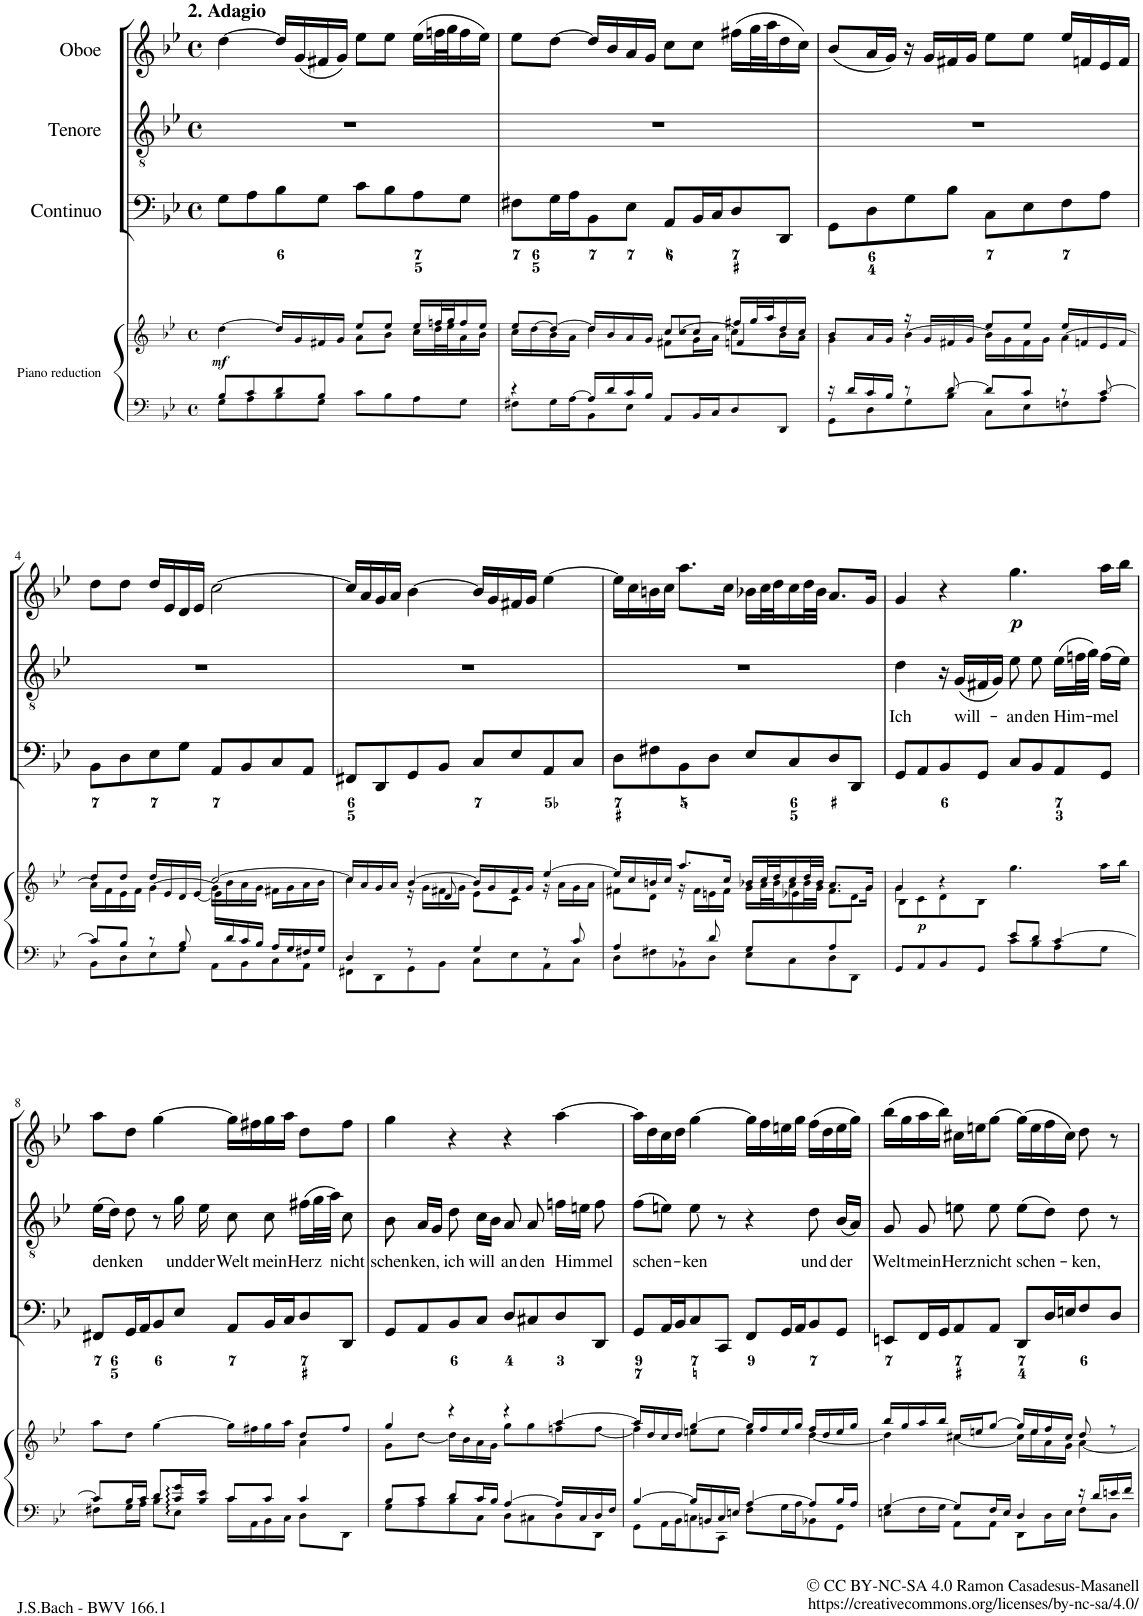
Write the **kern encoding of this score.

**kern	**kern	**dynam	**kern	**kern	**text	**kern	**dynam
*part4	*part4	*part4	*part3	*part2	*part2	*part1	*part1
*staff5	*staff4	*staff4/5	*staff3	*staff2	*staff2	*staff1	*staff1
*I"Piano reduction	*	*	*I"Continuo	*I"Tenore	*	*I"Oboe	*
*I'Pno	*	*	*	*	*	*I'Ob	*
*stria5	*stria5	*	*	*	*	*	*
*clefF4	*clefG2	*	*clefF4	*clefGv2	*	*clefG2	*
*k[b-e-]	*k[b-e-]	*	*k[b-e-]	*k[b-e-]	*	*k[b-e-]	*
*M4/4	*M4/4	*	*M4/4	*M4/4	*	*M4/4	*
*met(c)	*met(c)	*	*met(c)	*met(c)	*	*met(c)	*
=1	=1	=1	=1	=1	=1	=1	=1
*^	*^	*	*	*	*	*	*
!	!	!	!	!	!	!	!	!LO:TX:a:B:t=2. Adagio	!
!	!	!	!	!LO:DY:b	!	!	!	!	!
8B-/L	8G\L	[>4dd\	2ryy	mf	8G\L	1r	.	[4dd\	.
8c/	8A\	.	.	.	8A\	.	.	.	.
8d/	8B-\	16dd/LL]	.	.	8B-\	.	.	16dd/LL]	.
.	.	16g/	.	.	.	.	.	(16g/	.
8B-/J	8G\J	16f#X/	.	.	8G\J	.	.	16f#X/	.
.	.	16g/JJ	.	.	.	.	.	16g/JJ)	.
2ryy	8c\L	8ee-/L	8a\L	.	8c\L	.	.	8ee-\L	.
.	8B-\	8ee-/J	8b-\J	.	8B-\	.	.	8ee-\J	.
.	8A\	16ee-/LL	16cc\LL	.	8A\	.	.	(16ee-\LL	.
.	.	32ffn/L	32dd\L	.	.	.	.	32ffn\L	.
.	.	32gg/J	32ee-\J	.	.	.	.	32gg\J	.
.	8G\J	16ff/	16a\	.	8G\J	.	.	16ff\	.
.	.	16ee-/JJ	16b-\JJ	.	.	.	.	16ee-\JJ)	.
=2	=2	=2	=2	=2	=2	=2	=2	=2	=2
*	*	*	*^	*	*	*	*	*	*
4r	8F#X\L	8ee-/L	16cc\LL	2ryy	.	8F#X\L	1r	.	8ee-\L	.
.	.	.	[>16dd\	.	.	.	.	.	.	.
.	16G\L	8dd/J_	16b-\	.	.	16G\L	.	.	[8dd\J	.
.	[>16A\J	.	16a\JJ	.	.	16A\J	.	.	.	.
16A/LL]	8BB-\	16dd/LL]	4dd\	.	.	8BB-\	.	.	16dd/LL]	.
16d/	.	16b-/	.	.	.	.	.	.	16b-/	.
16c/	8E-\J	16a/	.	.	.	8E-\J	.	.	16a/	.
16B-/JJ	.	16g/JJ	.	.	.	.	.	.	16g/JJ	.
2ryy	8AA/L	8cc/L	8f#X\L	[>4cc/	.	8AA/L	.	.	8cc\L	.
.	16BB-/L	8cc/J	16g\L	.	.	16BB-/L	.	.	8cc\J	.
.	16C/J	.	16a\JJ	.	.	16C/J	.	.	.	.
.	8D/	16ff#X/LL	8cc\L]	4fn/	.	8D/	.	.	(16ff#X\LL	.
.	.	32gg/L	.	.	.	.	.	.	32gg\L	.
.	.	32aa/J	.	.	.	.	.	.	32aa\J	.
.	8DD/J	16dd/	16b-\L	.	.	8DD/J	.	.	16dd\	.
.	.	16cc/JJ	16a\JJ	.	.	.	.	.	16cc\JJ)	.
*	*	*	*v	*v	*	*	*	*	*	*
=3	=3	=3	=3	=3	=3	=3	=3	=3	=3
16r	8GG\L	8b-/L	4g\	.	8GG\L	1r	.	(8b-/L	.
16d/LL	.	.	.	.	.	.	.	.	.
16c/	8D\	16a/L	.	.	8D\	.	.	16a/L	.
16B-/JJ	.	16g/JJ	.	.	.	.	.	16g/JJ)	.
8r	8G\	16r	[>4b-\	.	8G\	.	.	16r	.
.	.	16g/LL	.	.	.	.	.	16g/LL	.
[8d/	8B-\J	16f#X/	.	.	8B-\J	.	.	16f#X/	.
.	.	16g/JJ	.	.	.	.	.	16g/JJ	.
8d/L]	8C\L	8ee-/L	16b-\LL]	.	8C\L	.	.	8ee-\L	.
.	.	.	16g\	.	.	.	.	.	.
8c/J	8E-\	8ee-/J	16f#\	.	8E-\	.	.	8ee-\J	.
.	.	.	16g\JJ	.	.	.	.	.	.
8r	8Fn\	16ee-/LL	[>4a\	.	8F\	.	.	16ee-/LL	.
.	.	16fn/	.	.	.	.	.	16fn/	.
[8c/	8A\J	16e-/	.	.	8A\J	.	.	16e-/	.
.	.	16f/JJ	.	.	.	.	.	16f/JJ	.
!!LO:LB:g=z
=4	=4	=4	=4	=4	=4	=4	=4	=4	=4
*	*	*	*^	*	*	*	*	*	*
8c/L]	8BB-\L	8dd/L	16a\LL]	2ryy	.	8BB-\L	1r	.	8dd\L	.
.	.	.	16f\	.	.	.	.	.	.	.
8B-/J	8D\	8dd/J	16e-\	.	.	8D\	.	.	8dd\J	.
.	.	.	16f\JJ	.	.	.	.	.	.	.
8r	8E-\	16dd/LL	[>4g\	.	.	8E-\	.	.	16dd/LL	.
.	.	16e-/	.	.	.	.	.	.	16e-/	.
8B-/	8G\J	16d/	.	.	.	8G\J	.	.	16d/	.
.	.	[<16e-/JJ	.	.	.	.	.	.	16e-/JJ	.
16ryy	8AA\L	[2cc/	16g\LL]	16e-\LL]	.	8AA/L	.	.	[2cc\	.
16d/	.	.	16b-\	4..ryy	.	.	.	.	.	.
16c/	8BB-\	.	16a\	.	.	8BB-/	.	.	.	.
16B-/JJ	.	.	16g\JJ	.	.	.	.	.	.	.
16A/LL	8C\	.	16f#X\LL	.	.	8C/	.	.	.	.
16G/	.	.	16g\	.	.	.	.	.	.	.
16F#X/	8AA\J	.	16a\	.	.	8AA/J	.	.	.	.
16G/JJ	.	.	16b-\JJ	.	.	.	.	.	.	.
=5	=5	=5	=5	=5	=5	=5	=5	=5	=5	=5
4D/	8FF#X\L	16cc/LL]	4cc\	4.ryy	.	8FF#X/L	1r	.	16cc/LL]	.
.	.	16a/	.	.	.	.	.	.	16a/	.
.	8DD\	16g/	.	.	.	8DD/	.	.	16g/	.
.	.	16a/JJ	.	.	.	.	.	.	16a/JJ	.
8r	8GG\	[4b-/	16r	.	.	8GG/	.	.	[4b-\	.
.	.	.	16g\LL	.	.	.	.	.	.	.
8ryy	8BB-\J	.	16f#X\	8d/	.	8BB-/J	.	.	.	.
.	.	.	16g\JJ	.	.	.	.	.	.	.
4G/	8C\L	16b-/LL]	8e-\L	2ryy	.	8C/L	.	.	16b-/LL]	.
.	.	16g/	.	.	.	.	.	.	16g/	.
.	8E-\	16f#/	8c\J	.	.	8E-/	.	.	16f#X/	.
.	.	16g/JJ	.	.	.	.	.	.	16g/JJ	.
8r	8AA\	[4ee-/	16r	.	.	8AA/	.	.	[4ee-\	.
.	.	.	16a\LL	.	.	.	.	.	.	.
8c/	8C\J	.	16g\	.	.	8C/J	.	.	.	.
.	.	.	16a\JJ	.	.	.	.	.	.	.
=6	=6	=6	=6	=6	=6	=6	=6	=6	=6	=6
4A/	8D\L	16ee-/LL]	8f#X\L	8ryy	.	8D\L	1r	.	16ee-\LL]	.
.	.	16cc/	.	.	.	.	.	.	16cc\	.
*	*	*	*v	*v	*	*	*	*	*	*
.	8F#X\	16bn/	8d\J	.	8F#X\	.	.	16bn\	.
.	.	16cc/JJ	.	.	.	.	.	16cc\JJ	.
8r	8BB-X\	8.aa/L	16r	.	8BB-\	.	.	8.aa\L	.
.	.	.	16f#\LL	.	.	.	.	.	.
8d/	8D\J	.	16en\	.	8D\J	.	.	.	.
.	.	16cc/Jk	16f#\JJ	.	.	.	.	16cc\Jk	.
8G/L	8E-\L	16b-X/LL	16g\LL	.	8E-/L	.	.	16b-X\LL	.
.	.	32cc/L	32a\L	.	.	.	.	32cc\L	.
.	.	32dd/J	32b-\J	.	.	.	.	32dd\J	.
*	*	*	*^	*	*	*	*	*	*
8ryy	8C\	16cc/	16a\	8e-X\	.	8C/	.	.	16cc\	.
.	.	32dd/L	32b-\L	.	.	.	.	.	32dd\L	.
.	.	32b-/JJJ	32g\JJJ	.	.	.	.	.	32b-\JJJ	.
8A/	8D\	8.a/L	8.f#\L	8ryy	.	8D/	.	.	8.a/L	.
8ryy	8DD\J	.	.	8d\J	.	8DD/J	.	.	.	.
.	.	16g/Jk	16g\Jk	.	.	.	.	.	16g/Jk	.
=7	=7	=7	=7	=7	=7	=7	=7	=7	=7	=7
!	!	!	!	!	!	!	!	!LO:LY:b	!	!
2ryy	8GG/L	4g/	4g\	8B-\L	.	8GG/L	4d\	Ich	4g/	.
!	!	!	!	!	!LO:DY:b	!	!	!	!	!
.	8AA/	.	.	8c\	p	8AA/	.	.	.	.
.	8BB-/	4r	4ryy	8d\	.	8BB-/	16r	.	4r	.
!	!	!	!	!	!	!	!	!LO:LY:b	!	!
.	.	.	.	.	.	.	(16G/LL	will-	.	.
.	8GG/J	.	.	8B-\J	.	8GG/J	16F#X/	.	.	.
.	.	.	.	.	.	.	16G/JJ)	.	.	.
!	!	!	!	!	!	!	!	!LO:LY:b	!	!LO:DY:b
8e-/L	8c\L	4.gg\	2ryy	2ryy	.	8C/L	8e-\	-an	4.gg\	p
!	!	!	!	!	!	!	!	!LO:LY:b	!	!
8d/J	8B-\	.	.	.	.	8BB-/	8e-\	den	.	.
!	!	!	!	!	!	!	!	!LO:LY:b	!	!
[4c/	8A\	.	.	.	.	8AA/	(16e-\LL	Him-	.	.
.	.	.	.	.	.	.	32fn\L	.	.	.
.	.	.	.	.	.	.	32g\JJJ)	.	.	.
!	!	!	!	!	!	!	!	!LO:LY:b	!	!
.	8G\J	16aa\LL	.	.	.	8GG/J	(16f\LL	-mel	16aa\LL	.
.	.	16bb-\JJ	.	.	.	.	16e-\JJ)	.	16bb-\JJ	.
*	*	*	*v	*v	*	*	*	*	*	*
!!LO:LB:g=z
=8	=8	=8	=8	=8	=8	=8	=8	=8	=8
!	!	!	!	!	!	!	!LO:LY:b	!	!
8c/L]	8F#X\L	8aa\L	2ryy	.	8FF#X/L	(16e-\LL	den-	8aa\L	.
.	.	.	.	.	.	16d\JJ)	.	.	.
!	!	!	!	!	!	!	!LO:LY:b	!	!
16B-/L	16G\L	8dd\J	.	.	16GG/L	8d\	-ken	8dd\J	.
16c/JJ	16A\JJ	.	.	.	16AA/J	.	.	.	.
8d/L	8B-\L	[>4gg\	.	.	8BB-/	8r	.	[4gg\	.
!	!	!	!	!	!	!	!LO:LY:b	!	!
16c/ 16g/L	8E-\J	.	.	.	8E-/J	16g\	und	.	.
!	!	!	!	!	!	!	!LO:LY:b	!	!
16B-/ 16e-/JJ	.	.	.	.	.	16e-\	der	.	.
!	!	!	!	!	!	!	!LO:LY:b	!	!
8c/L	16c\LL	16gg\LL]	4ryy	.	8AA/L	8c\	Welt	16gg\LL]	.
.	16AA\	16ff#X\	.	.	.	.	.	16ff#X\	.
!	!	!	!	!	!	!	!LO:LY:b	!	!
8c/J	16BB-\	16gg\	.	.	16BB-/L	8c\	mein	16gg\	.
.	16C\JJ	16aa\JJ	.	.	16C/J	.	.	16aa\JJ	.
!	!	!	!	!	!	!	!LO:LY:b	!	!
4c/	8D\L	8dd/L	4a\	.	8D/	(16f#X\LL	Herz	8dd\L	.
.	.	.	.	.	.	32g\L	.	.	.
.	.	.	.	.	.	32a\JJJ)	.	.	.
!	!	!	!	!	!	!	!LO:LY:b	!	!
.	8DD\J	8ff#/J	.	.	8DD/J	8c\	nicht	8ff#\J	.
=9	=9	=9	=9	=9	=9	=9	=9	=9	=9
!	!	!	!	!	!	!	!LO:LY:b	!	!
8B-/L	8G\L	4gg/	8g\L	.	8GG/L	8B-\	schen-	4gg\	.
!	!	!	!	!	!	!	!LO:LY:b	!	!
8c/J	8A\	.	[8dd\J	.	8AA/	16A/LL	-ken,	.	.
.	.	.	.	.	.	16G/JJ	.	.	.
!	!	!	!	!	!	!	!LO:LY:b	!	!
8d/L	8B-\	4r	16dd\LL]	.	8BB-/	8d\	ich	4r	.
.	.	.	16b-\	.	.	.	.	.	.
!	!	!	!	!	!	!	!LO:LY:b	!	!
16c/L	8C\J	.	16a\	.	8C/J	16c\LL	will	.	.
16B-/JJ	.	.	16g\JJ	.	.	16B-\JJ	.	.	.
!	!	!	!	!	!	!	!LO:LY:b	!	!
[4A/	8D\L	4r	8gg\L	.	8D/L	8A/	an	4r	.
!	!	!	!	!	!	!	!LO:LY:b	!	!
.	8C#X\	.	8gg\	.	8C#X/	8A/	den	.	.
!	!	!	!	!	!	!	!LO:LY:b	!	!
16A/LL]	8D\	[4aa/	8ffn\	.	8D/	16fn\LL	Him-	[4aa\	.
16C#/	.	.	.	.	.	16en\JJ	.	.	.
!	!	!	!	!	!	!	!LO:LY:b	!	!
16D/	8DD\J	.	[8ff\J	.	8DD/J	8f\	-mel	.	.
16F/JJ	.	.	.	.	.	.	.	.	.
=10	=10	=10	=10	=10	=10	=10	=10	=10	=10
!	!	!	!	!	!	!	!LO:LY:b	!	!
[4B-/	8GG\L	16aa/LL]	4ff\]	.	8GG/L	(8f\L	schen-	16aa\LL]	.
.	.	16dd/	.	.	.	.	.	16dd\	.
.	16AA\L	16cc/	.	.	16AA/L	8en\J)	.	16cc\	.
.	16BB-\J	16dd/JJ	.	.	16BB-/J	.	.	16dd\JJ	.
!	!	!	!	!	!	!	!LO:LY:b	!	!
16B-/LL]	8Cn\	[4gg/	8een\L	.	8C/	8e\	-ken	[4gg\	.
16BBn/	.	.	.	.	.	.	.	.	.
16C/	8CC\J	.	8ee\J	.	8CC/J	8r	.	.	.
16En/JJ	.	.	.	.	.	.	.	.	.
[4A/	8F\L	16gg/LL]	4ee\	.	8FF/L	4r	.	16gg\LL]	.
.	.	16ff/	.	.	.	.	.	16ff\	.
.	16G\L	16ee/	.	.	16GG/L	.	.	16een\	.
.	16A\J	16gg/JJ	.	.	16AA/J	.	.	16gg\JJ	.
!	!	!	!	!	!	!	!LO:LY:b	!	!
8A/L]	8BB-X\	16ff/LL	[4dd\	.	8BB-/	8d\	und	(16ff\LL	.
.	.	16dd/	.	.	.	.	.	16dd\	.
!	!	!	!	!	!	!	!LO:LY:b	!	!
16B-/L	8GG\J	16ee/	.	.	8GG/J	(16B-/LL	der	16ee\	.
16A/JJ	.	16gg/JJ	.	.	.	16A/JJ)	.	16gg\JJ)	.
=11	=11	=11	=11	=11	=11	=11	=11	=11	=11
!	!	!	!	!	!	!	!LO:LY:b	!	!
[4G/	8En\L	16bb-/LL	4dd\]	.	8EEn/L	8G/	Welt	(16bb-\LL	.
.	.	16gg/	.	.	.	.	.	16gg\	.
!	!	!	!	!	!	!	!LO:LY:b	!	!
.	16F\L	16aa/	.	.	16FF/L	8G/	mein	16aa\	.
.	16G\JJ	16bb-/JJ	.	.	16GG/J	.	.	16bb-\JJ)	.
!	!	!	!	!	!	!	!LO:LY:b	!	!
8G/L]	8AA\L	16cc#X/LL	[4cc#\	.	8AA/	8en\	Herz	16cc#X\LL	.
.	.	16een/J	.	.	.	.	.	16een\J	.
!	!	!	!	!	!	!	!LO:LY:b	!	!
16F/L	8AA\J	[8gg/J	.	.	8AA/J	8e\	nicht	[8gg\J	.
16E/JJ	.	.	.	.	.	.	.	.	.
!	!	!	!	!	!	!	!LO:LY:b	!	!
4D/	8DD\L	16gg/LL]	16cc#\LL]	.	8DD/L	(8e\L	schen-	(16gg\LL]	.
.	.	16ee/	16ee\	.	.	.	.	16ee\	.
.	16D\L	16ff/	16a\	.	16D/L	8d\J)	.	16ff\	.
.	16E\JJ	16cc#/JJ	16g\JJ	.	16En/J	.	.	16cc#\JJ)	.
!	!	!	!	!	!	!	!LO:LY:b	!	!
16r	8F\L	8dd/	[4a\	.	8F/	8d\	-ken,	8dd\	.
16d/LL	.	.	.	.	.	.	.	.	.
16en/	8D\J	8r	.	.	8D/J	8r	.	8r	.
16f/JJ	.	.	.	.	.	.	.	.	.
*v	*v	*	*	*	*	*	*	*	*
*	*v	*v	*	*	*	*	*	*
=	=	=	=	=	=	=	=
*-	*-	*-	*-	*-	*-	*-	*-
